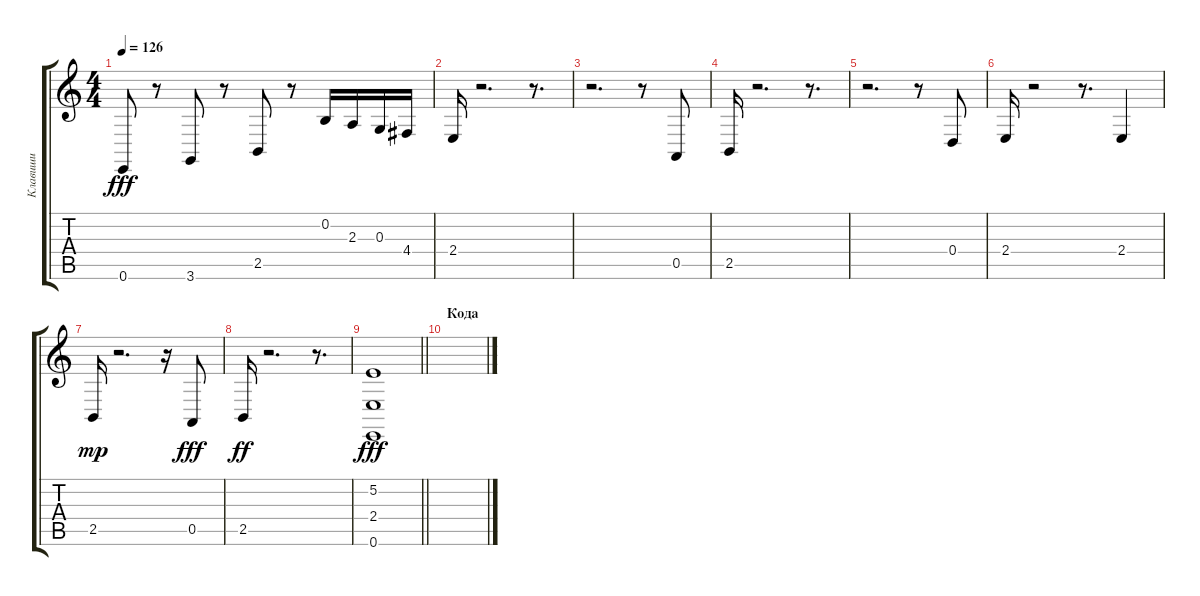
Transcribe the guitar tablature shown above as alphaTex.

\track ("Клавиши" "Клавиши") {instrument brasssection}
\staff {score tabs}
\tuning (E4 B3 G3 D3 A2 E2) {hide}
\ts (4 4)
\tempo 126
\clef g2
\ks c
0.6.8{dy fff} r.8 3.6.8 r.8 2.5.8 r.8 0.2.16 2.3.16 0.3.16 4.4.16 |
2.4.16 r.2{d} r.8{d} |
r.2{d} r.8 0.5.8 |
2.5.16 r.2{d} r.8{d} |
r.2{d} r.8 0.4.8 |
2.4.16 r.2 r.8{d} 2.4.4 |
2.5.16{dy mp} r.2{d} r.16 0.5.8{dy fff} |
2.5.16{dy ff} r.2{d} r.8{d} |
\barLineRight lightlight
(5.2 2.4 0.6).1{dy fff} |
\section ("" "Кода")
